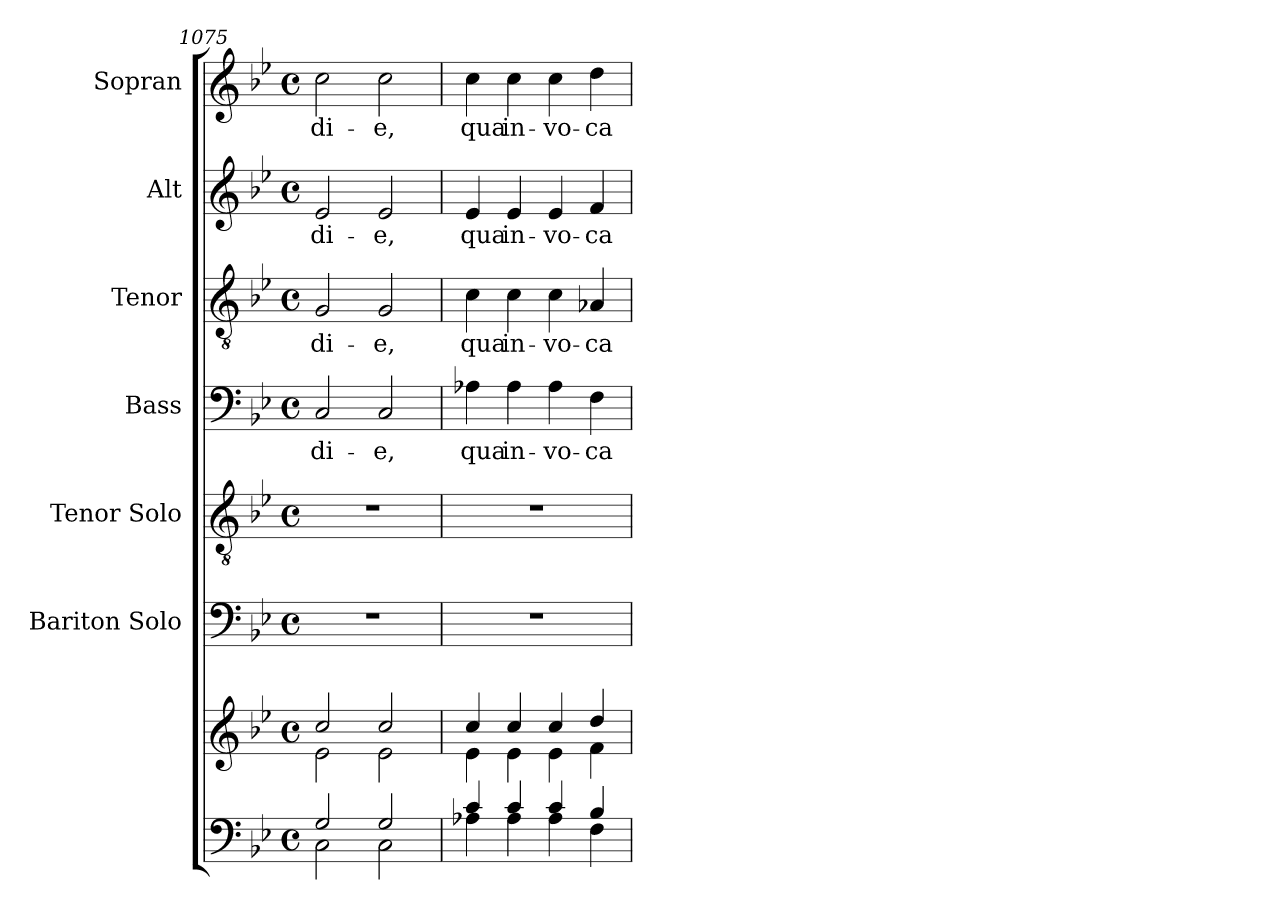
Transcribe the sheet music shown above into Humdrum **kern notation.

**kern	**kern	**kern	**kern	**kern	**text	**kern	**text	**kern	**text	**kern	**text
*part7	*part7	*part6	*part5	*part4	*part4	*part3	*part3	*part2	*part2	*part1	*part1
*staff8	*staff7	*staff6	*staff5	*staff4	*staff4	*staff3	*staff3	*staff2	*staff2	*staff1	*staff1
*	*	*I"Bariton Solo	*I"Tenor Solo	*I"Bass	*	*I"Tenor	*	*I"Alt	*	*I"Sopran	*
*	*	*	*	*I'B.	*	*I'T.	*	*I'A.	*	*I'S.	*
*clefF4	*clefG2	*clefF4	*clefGv2	*clefF4	*	*clefGv2	*	*clefG2	*	*clefG2	*
*k[b-e-]	*k[b-e-]	*k[b-e-]	*k[b-e-]	*k[b-e-]	*	*k[b-e-]	*	*k[b-e-]	*	*k[b-e-]	*
*B-:	*B-:	*B-:	*B-:	*B-:	*	*B-:	*	*B-:	*	*B-:	*
*M4/4	*M4/4	*M4/4	*M4/4	*M4/4	*	*M4/4	*	*M4/4	*	*M4/4	*
*met(c)	*met(c)	*met(c)	*met(c)	*met(c)	*	*met(c)	*	*met(c)	*	*met(c)	*
=1075	=1075	=1075	=1075	=1075	=1075	=1075	=1075	=1075	=1075	=1075	=1075
*^	*^	*	*	*	*	*	*	*	*	*	*
!	!	!	!	!	!	!	!LO:LY:b	!	!LO:LY:b	!	!LO:LY:b	!	!LO:LY:b
2G/	2C\	2cc/	2e-\	1r	1r	2C/	di-	2G/	di-	2e-/	di-	2cc\	di-
!	!	!	!	!	!	!	!LO:LY:b	!	!LO:LY:b	!	!LO:LY:b	!	!LO:LY:b
2G/	2C\	2cc/	2e-\	.	.	2C/	-e,	2G/	-e,	2e-/	-e,	2cc\	-e,
=1076	=1076	=1076	=1076	=1076	=1076	=1076	=1076	=1076	=1076	=1076	=1076	=1076	=1076
!	!	!	!	!	!	!	!LO:LY:b	!	!LO:LY:b	!	!LO:LY:b	!	!LO:LY:b
4c/	4A-X\	4cc/	4e-\	1r	1r	4A-X\	qua	4c\	qua	4e-/	qua	4cc\	qua
!	!	!	!	!	!	!	!LO:LY:b	!	!LO:LY:b	!	!LO:LY:b	!	!LO:LY:b
4c/	4A-\	4cc/	4e-\	.	.	4A-\	in-	4c\	in-	4e-/	in-	4cc\	in-
!	!	!	!	!	!	!	!LO:LY:b	!	!LO:LY:b	!	!LO:LY:b	!	!LO:LY:b
4c/	4A-\	4cc/	4e-\	.	.	4A-\	-vo-	4c\	-vo-	4e-/	-vo-	4cc\	-vo-
!	!	!	!	!	!	!	!LO:LY:b	!	!LO:LY:b	!	!LO:LY:b	!	!LO:LY:b
4B-/	4F\	4dd/	4f\	.	.	4F\	-ca-	4A-X/	-ca-	4f/	-ca-	4dd\	-ca-
*v	*v	*	*	*	*	*	*	*	*	*	*	*	*
*	*v	*v	*	*	*	*	*	*	*	*	*	*
=	=	=	=	=	=	=	=	=	=	=	=
*-	*-	*-	*-	*-	*-	*-	*-	*-	*-	*-	*-
